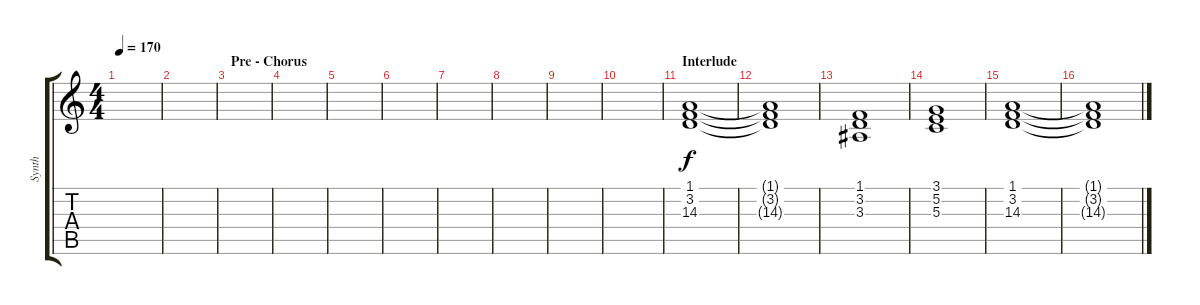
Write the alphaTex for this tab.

\track ("Synth" "Synth") {instrument stringensemble1}
\staff {score tabs}
\tuning (E4 B3 G3 D3 A2 E2) {hide}
\ts (4 4)
\tempo 170
\clef g2
\ks c
|
|
\section ("" "Pre - Chorus")
|
|
|
|
|
|
|
|
\section ("" "Interlude")
(1.1 3.2 14.3).1 |
(1.1{t} 3.2{t} 14.3{t}).1 |
(1.1 3.2 3.3).1 |
(3.1 5.2 5.3).1 |
(1.1 3.2 14.3).1 |
(1.1{t} 3.2{t} 14.3{t}).1
